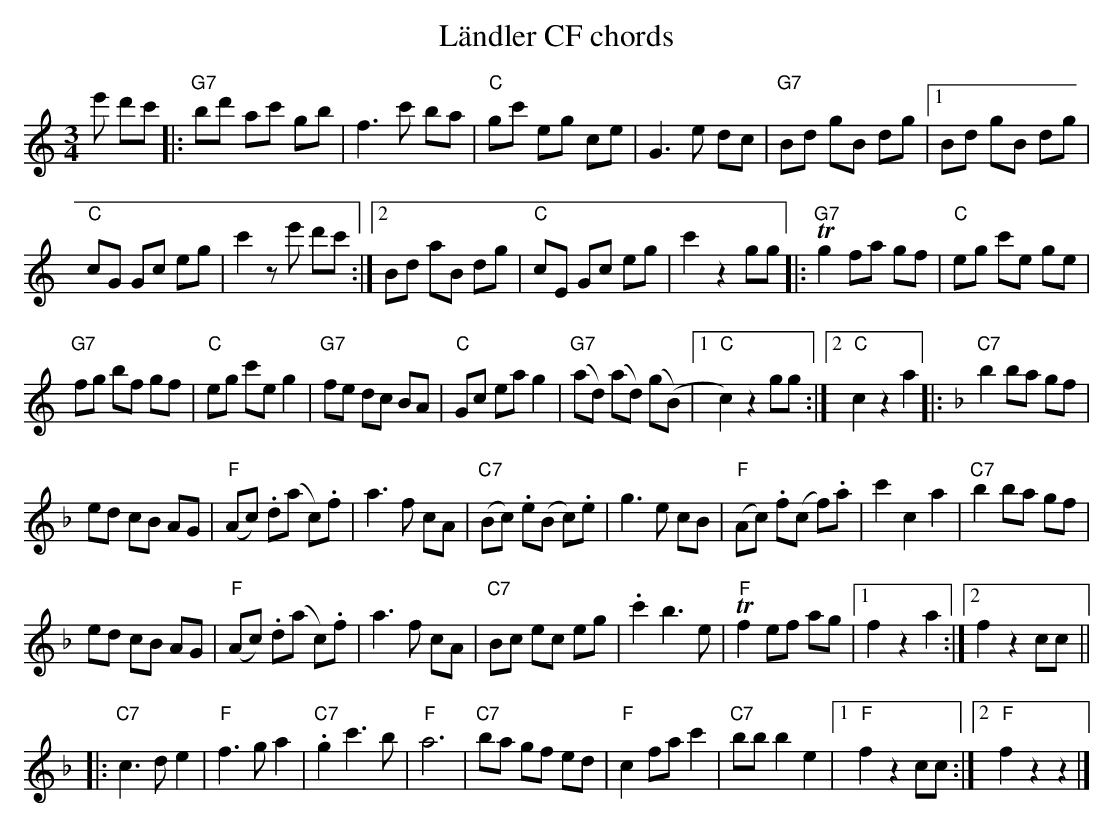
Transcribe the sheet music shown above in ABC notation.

X:1
T: Ländler CF chords
M:3/4
L:1/8
K:C %%MIDI gchordon
e' d'c' |: "G7"bd' ac' gb | f3c' ba | "C"gc' eg ce | G3e dc | "G7"Bd gB dg |1 Bd gB dg |
"C"cG Gc eg | c'2 ze' d'c' :|2 Bd aB dg | "C"cE Gc eg | c'2 z2 gg |: T"G7"g2 fa gf | "C"eg c'e ge |
"G7"fg bf gf | "C"eg c'e g2 | "G7"fe dc BA | "C"Gc ea g2 | "G7"(ad) (ad) (g(B) |1 "C"c2)  z2 gg :|2 "C"c2z2a2 |: [K:F] "C7"b2 ba gf |
ed cB AG | "F"(Ac) .d(a c).f | a3f cA | "C7"(Bc) .e(B c).e | g3e cB | "F"(Ac) .f(c f).a | c'2c2a2 | "C7"b2 ba gf |
ed cB AG | "F"(Ac) .d(a c).f | a3f cA | "C7"Bc ec eg | .c'2 b3e | T"F"f2 ef ag |1 f2z2a2 :|2 f2z2cc ||
|: "C7"c3d e2 | "F"f3g a2 | "C7".g2 c'3b | "F"a6 | "C7"ba gf ed | "F"c2 fa c'2 | "C7"bb b2 e2 |1 "F"f2 z2 cc :|2 "F"f2z2z2 |]
